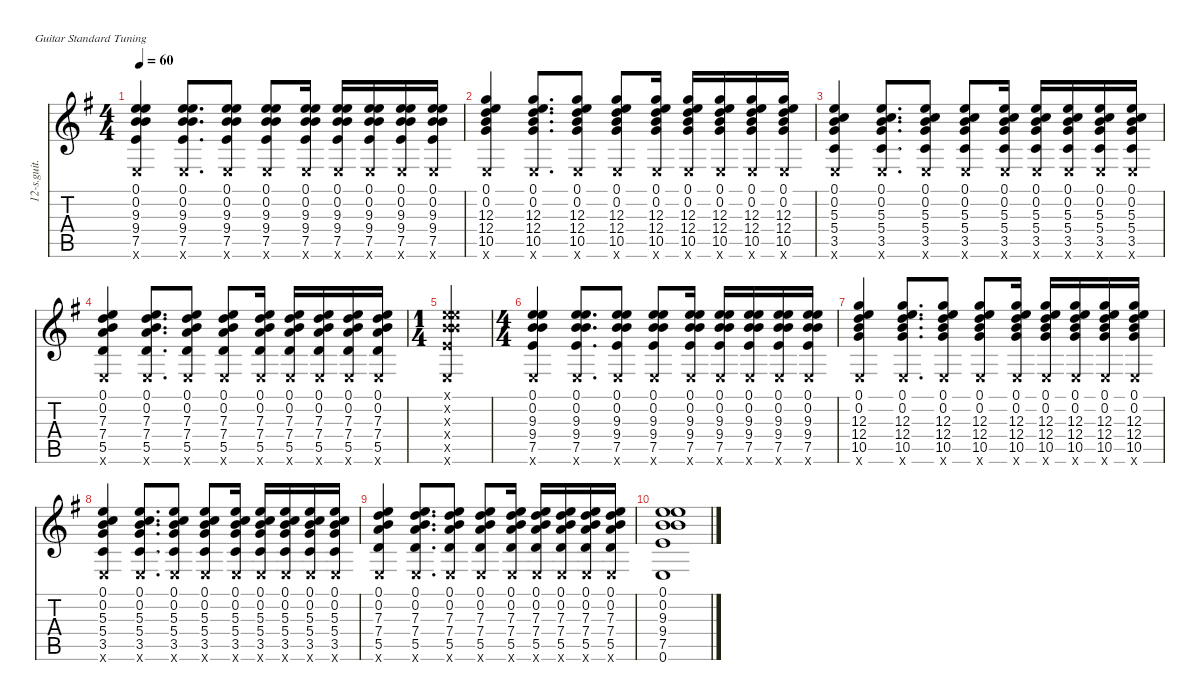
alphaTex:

\defaultSystemsLayout 4
\hideDynamics
\bracketExtendMode nobrackets
\otherSystemsTrackNameOrientation horizontal
\track ("12 St. Steel Guitar" "12-s.guit.") {instrument acousticguitarsteel}
\staff {score tabs}
\tuning (E4 B3 G3 D3 A2 E2)
\ts (4 4)
\tempo 60
\clef g2
\ks eminor
(0.6{x acc forcenatural} 7.5{acc forcenatural} 9.4{acc forcenatural} 9.3{acc forcenatural} 0.2{acc forcenatural} 0.1{acc forcenatural}).4{dy mf instrument acousticguitarsteel beam Up} (0.6{x acc forcenatural} 7.5{acc forcenatural} 9.4{acc forcenatural} 9.3{acc forcenatural} 0.2{acc forcenatural} 0.1{acc forcenatural}).8{d beam Up} (0.6{x acc forcenatural} 7.5{acc forcenatural} 9.4{acc forcenatural} 9.3{acc forcenatural} 0.2{acc forcenatural} 0.1{acc forcenatural}).8{beam Up} (0.6{x acc forcenatural} 7.5{acc forcenatural} 9.4{acc forcenatural} 9.3{acc forcenatural} 0.2{acc forcenatural} 0.1{acc forcenatural}).8{beam Up} (0.6{x acc forcenatural} 7.5{acc forcenatural} 9.4{acc forcenatural} 9.3{acc forcenatural} 0.2{acc forcenatural} 0.1{acc forcenatural}).16{beam Up} (0.6{x acc forcenatural} 7.5{acc forcenatural} 9.4{acc forcenatural} 9.3{acc forcenatural} 0.2{acc forcenatural} 0.1{acc forcenatural}).16{beam Up} (0.6{x acc forcenatural} 7.5{acc forcenatural} 9.4{acc forcenatural} 9.3{acc forcenatural} 0.2{acc forcenatural} 0.1{acc forcenatural}).16{beam Up} (0.6{x acc forcenatural} 7.5{acc forcenatural} 9.4{acc forcenatural} 9.3{acc forcenatural} 0.2{acc forcenatural} 0.1{acc forcenatural}).16{beam Up} (0.6{x acc forcenatural} 7.5{acc forcenatural} 9.4{acc forcenatural} 9.3{acc forcenatural} 0.2{acc forcenatural} 0.1{acc forcenatural}).16{beam Up} |
(0.6{x acc forcenatural} 10.5{acc forcenatural} 12.4{acc forcenatural} 12.3{acc forcenatural} 0.2{acc forcenatural} 0.1{acc forcenatural}).4{beam Up} (0.6{x acc forcenatural} 10.5{acc forcenatural} 12.4{acc forcenatural} 12.3{acc forcenatural} 0.2{acc forcenatural} 0.1{acc forcenatural}).8{d beam Up} (0.6{x acc forcenatural} 10.5{acc forcenatural} 12.4{acc forcenatural} 12.3{acc forcenatural} 0.2{acc forcenatural} 0.1{acc forcenatural}).8{beam Up} (0.6{x acc forcenatural} 10.5{acc forcenatural} 12.4{acc forcenatural} 12.3{acc forcenatural} 0.2{acc forcenatural} 0.1{acc forcenatural}).8{beam Up} (0.6{x acc forcenatural} 10.5{acc forcenatural} 12.4{acc forcenatural} 12.3{acc forcenatural} 0.2{acc forcenatural} 0.1{acc forcenatural}).16{beam Up} (0.6{x acc forcenatural} 10.5{acc forcenatural} 12.4{acc forcenatural} 12.3{acc forcenatural} 0.2{acc forcenatural} 0.1{acc forcenatural}).16{beam Up} (0.6{x acc forcenatural} 10.5{acc forcenatural} 12.4{acc forcenatural} 12.3{acc forcenatural} 0.2{acc forcenatural} 0.1{acc forcenatural}).16{beam Up} (0.6{x acc forcenatural} 10.5{acc forcenatural} 12.4{acc forcenatural} 12.3{acc forcenatural} 0.2{acc forcenatural} 0.1{acc forcenatural}).16{beam Up} (0.6{x acc forcenatural} 10.5{acc forcenatural} 12.4{acc forcenatural} 12.3{acc forcenatural} 0.2{acc forcenatural} 0.1{acc forcenatural}).16{beam Up} |
(0.6{x acc forcenatural} 3.5{acc forcenatural} 5.4{acc forcenatural} 5.3{acc forcenatural} 0.2{acc forcenatural} 0.1{acc forcenatural}).4{beam Up} (0.6{x acc forcenatural} 3.5{acc forcenatural} 5.4{acc forcenatural} 5.3{acc forcenatural} 0.2{acc forcenatural} 0.1{acc forcenatural}).8{d beam Up} (0.6{x acc forcenatural} 3.5{acc forcenatural} 5.4{acc forcenatural} 5.3{acc forcenatural} 0.2{acc forcenatural} 0.1{acc forcenatural}).8{beam Up} (0.6{x acc forcenatural} 3.5{acc forcenatural} 5.4{acc forcenatural} 5.3{acc forcenatural} 0.2{acc forcenatural} 0.1{acc forcenatural}).8{beam Up} (0.6{x acc forcenatural} 3.5{acc forcenatural} 5.4{acc forcenatural} 5.3{acc forcenatural} 0.2{acc forcenatural} 0.1{acc forcenatural}).16{beam Up} (0.6{x acc forcenatural} 3.5{acc forcenatural} 5.4{acc forcenatural} 5.3{acc forcenatural} 0.2{acc forcenatural} 0.1{acc forcenatural}).16{beam Up} (0.6{x acc forcenatural} 3.5{acc forcenatural} 5.4{acc forcenatural} 5.3{acc forcenatural} 0.2{acc forcenatural} 0.1{acc forcenatural}).16{beam Up} (0.6{x acc forcenatural} 3.5{acc forcenatural} 5.4{acc forcenatural} 5.3{acc forcenatural} 0.2{acc forcenatural} 0.1{acc forcenatural}).16{beam Up} (0.6{x acc forcenatural} 3.5{acc forcenatural} 5.4{acc forcenatural} 5.3{acc forcenatural} 0.2{acc forcenatural} 0.1{acc forcenatural}).16{beam Up} |
(0.6{x acc forcenatural} 5.5{acc forcenatural} 7.4{acc forcenatural} 7.3{acc forcenatural} 0.2{acc forcenatural} 0.1{acc forcenatural}).4{beam Up} (0.6{x acc forcenatural} 5.5{acc forcenatural} 7.4{acc forcenatural} 7.3{acc forcenatural} 0.2{acc forcenatural} 0.1{acc forcenatural}).8{d beam Up} (0.6{x acc forcenatural} 5.5{acc forcenatural} 7.4{acc forcenatural} 7.3{acc forcenatural} 0.2{acc forcenatural} 0.1{acc forcenatural}).8{beam Up} (0.6{x acc forcenatural} 5.5{acc forcenatural} 7.4{acc forcenatural} 7.3{acc forcenatural} 0.2{acc forcenatural} 0.1{acc forcenatural}).8{beam Up} (0.6{x acc forcenatural} 5.5{acc forcenatural} 7.4{acc forcenatural} 7.3{acc forcenatural} 0.2{acc forcenatural} 0.1{acc forcenatural}).16{beam Up} (0.6{x acc forcenatural} 5.5{acc forcenatural} 7.4{acc forcenatural} 7.3{acc forcenatural} 0.2{acc forcenatural} 0.1{acc forcenatural}).16{beam Up} (0.6{x acc forcenatural} 5.5{acc forcenatural} 7.4{acc forcenatural} 7.3{acc forcenatural} 0.2{acc forcenatural} 0.1{acc forcenatural}).16{beam Up} (0.6{x acc forcenatural} 5.5{acc forcenatural} 7.4{acc forcenatural} 7.3{acc forcenatural} 0.2{acc forcenatural} 0.1{acc forcenatural}).16{beam Up} (0.6{x acc forcenatural} 5.5{acc forcenatural} 7.4{acc forcenatural} 7.3{acc forcenatural} 0.2{acc forcenatural} 0.1{acc forcenatural}).16{beam Up} |
\ts (1 4)
\beaming (8 2)
(0.6{x acc forcenatural} 7.5{x acc forcenatural} 9.4{x acc forcenatural} 9.3{x acc forcenatural} 0.2{x acc forcenatural} 0.1{x acc forcenatural}).4{beam Up} |
\ts (4 4)
\beaming (8 2 2 2 2)
(0.6{x acc forcenatural} 7.5{acc forcenatural} 9.4{acc forcenatural} 9.3{acc forcenatural} 0.2{acc forcenatural} 0.1{acc forcenatural}).4{beam Up} (0.6{x acc forcenatural} 7.5{acc forcenatural} 9.4{acc forcenatural} 9.3{acc forcenatural} 0.2{acc forcenatural} 0.1{acc forcenatural}).8{d beam Up} (0.6{x acc forcenatural} 7.5{acc forcenatural} 9.4{acc forcenatural} 9.3{acc forcenatural} 0.2{acc forcenatural} 0.1{acc forcenatural}).8{beam Up} (0.6{x acc forcenatural} 7.5{acc forcenatural} 9.4{acc forcenatural} 9.3{acc forcenatural} 0.2{acc forcenatural} 0.1{acc forcenatural}).8{beam Up} (0.6{x acc forcenatural} 7.5{acc forcenatural} 9.4{acc forcenatural} 9.3{acc forcenatural} 0.2{acc forcenatural} 0.1{acc forcenatural}).16{beam Up} (0.6{x acc forcenatural} 7.5{acc forcenatural} 9.4{acc forcenatural} 9.3{acc forcenatural} 0.2{acc forcenatural} 0.1{acc forcenatural}).16{beam Up} (0.6{x acc forcenatural} 7.5{acc forcenatural} 9.4{acc forcenatural} 9.3{acc forcenatural} 0.2{acc forcenatural} 0.1{acc forcenatural}).16{beam Up} (0.6{x acc forcenatural} 7.5{acc forcenatural} 9.4{acc forcenatural} 9.3{acc forcenatural} 0.2{acc forcenatural} 0.1{acc forcenatural}).16{beam Up} (0.6{x acc forcenatural} 7.5{acc forcenatural} 9.4{acc forcenatural} 9.3{acc forcenatural} 0.2{acc forcenatural} 0.1{acc forcenatural}).16{beam Up} |
(0.6{x acc forcenatural} 10.5{acc forcenatural} 12.4{acc forcenatural} 12.3{acc forcenatural} 0.2{acc forcenatural} 0.1{acc forcenatural}).4{beam Up} (0.6{x acc forcenatural} 10.5{acc forcenatural} 12.4{acc forcenatural} 12.3{acc forcenatural} 0.2{acc forcenatural} 0.1{acc forcenatural}).8{d beam Up} (0.6{x acc forcenatural} 10.5{acc forcenatural} 12.4{acc forcenatural} 12.3{acc forcenatural} 0.2{acc forcenatural} 0.1{acc forcenatural}).8{beam Up} (0.6{x acc forcenatural} 10.5{acc forcenatural} 12.4{acc forcenatural} 12.3{acc forcenatural} 0.2{acc forcenatural} 0.1{acc forcenatural}).8{beam Up} (0.6{x acc forcenatural} 10.5{acc forcenatural} 12.4{acc forcenatural} 12.3{acc forcenatural} 0.2{acc forcenatural} 0.1{acc forcenatural}).16{beam Up} (0.6{x acc forcenatural} 10.5{acc forcenatural} 12.4{acc forcenatural} 12.3{acc forcenatural} 0.2{acc forcenatural} 0.1{acc forcenatural}).16{beam Up} (0.6{x acc forcenatural} 10.5{acc forcenatural} 12.4{acc forcenatural} 12.3{acc forcenatural} 0.2{acc forcenatural} 0.1{acc forcenatural}).16{beam Up} (0.6{x acc forcenatural} 10.5{acc forcenatural} 12.4{acc forcenatural} 12.3{acc forcenatural} 0.2{acc forcenatural} 0.1{acc forcenatural}).16{beam Up} (0.6{x acc forcenatural} 10.5{acc forcenatural} 12.4{acc forcenatural} 12.3{acc forcenatural} 0.2{acc forcenatural} 0.1{acc forcenatural}).16{beam Up} |
(0.6{x acc forcenatural} 3.5{acc forcenatural} 5.4{acc forcenatural} 5.3{acc forcenatural} 0.2{acc forcenatural} 0.1{acc forcenatural}).4{beam Up} (0.6{x acc forcenatural} 3.5{acc forcenatural} 5.4{acc forcenatural} 5.3{acc forcenatural} 0.2{acc forcenatural} 0.1{acc forcenatural}).8{d beam Up} (0.6{x acc forcenatural} 3.5{acc forcenatural} 5.4{acc forcenatural} 5.3{acc forcenatural} 0.2{acc forcenatural} 0.1{acc forcenatural}).8{beam Up} (0.6{x acc forcenatural} 3.5{acc forcenatural} 5.4{acc forcenatural} 5.3{acc forcenatural} 0.2{acc forcenatural} 0.1{acc forcenatural}).8{beam Up} (0.6{x acc forcenatural} 3.5{acc forcenatural} 5.4{acc forcenatural} 5.3{acc forcenatural} 0.2{acc forcenatural} 0.1{acc forcenatural}).16{beam Up} (0.6{x acc forcenatural} 3.5{acc forcenatural} 5.4{acc forcenatural} 5.3{acc forcenatural} 0.2{acc forcenatural} 0.1{acc forcenatural}).16{beam Up} (0.6{x acc forcenatural} 3.5{acc forcenatural} 5.4{acc forcenatural} 5.3{acc forcenatural} 0.2{acc forcenatural} 0.1{acc forcenatural}).16{beam Up} (0.6{x acc forcenatural} 3.5{acc forcenatural} 5.4{acc forcenatural} 5.3{acc forcenatural} 0.2{acc forcenatural} 0.1{acc forcenatural}).16{beam Up} (0.6{x acc forcenatural} 3.5{acc forcenatural} 5.4{acc forcenatural} 5.3{acc forcenatural} 0.2{acc forcenatural} 0.1{acc forcenatural}).16{beam Up} |
(0.6{x acc forcenatural} 5.5{acc forcenatural} 7.4{acc forcenatural} 7.3{acc forcenatural} 0.2{acc forcenatural} 0.1{acc forcenatural}).4{beam Up} (0.6{x acc forcenatural} 5.5{acc forcenatural} 7.4{acc forcenatural} 7.3{acc forcenatural} 0.2{acc forcenatural} 0.1{acc forcenatural}).8{d beam Up} (0.6{x acc forcenatural} 5.5{acc forcenatural} 7.4{acc forcenatural} 7.3{acc forcenatural} 0.2{acc forcenatural} 0.1{acc forcenatural}).8{beam Up} (0.6{x acc forcenatural} 5.5{acc forcenatural} 7.4{acc forcenatural} 7.3{acc forcenatural} 0.2{acc forcenatural} 0.1{acc forcenatural}).8{beam Up} (0.6{x acc forcenatural} 5.5{acc forcenatural} 7.4{acc forcenatural} 7.3{acc forcenatural} 0.2{acc forcenatural} 0.1{acc forcenatural}).16{beam Up} (0.6{x acc forcenatural} 5.5{acc forcenatural} 7.4{acc forcenatural} 7.3{acc forcenatural} 0.2{acc forcenatural} 0.1{acc forcenatural}).16{beam Up} (0.6{x acc forcenatural} 5.5{acc forcenatural} 7.4{acc forcenatural} 7.3{acc forcenatural} 0.2{acc forcenatural} 0.1{acc forcenatural}).16{beam Up} (0.6{x acc forcenatural} 5.5{acc forcenatural} 7.4{acc forcenatural} 7.3{acc forcenatural} 0.2{acc forcenatural} 0.1{acc forcenatural}).16{beam Up} (0.6{x acc forcenatural} 5.5{acc forcenatural} 7.4{acc forcenatural} 7.3{acc forcenatural} 0.2{acc forcenatural} 0.1{acc forcenatural}).16{beam Up} |
(0.6{acc forcenatural} 7.5{acc forcenatural} 9.4{acc forcenatural} 9.3{acc forcenatural} 0.2{acc forcenatural} 0.1{acc forcenatural}).1{beam Up}
